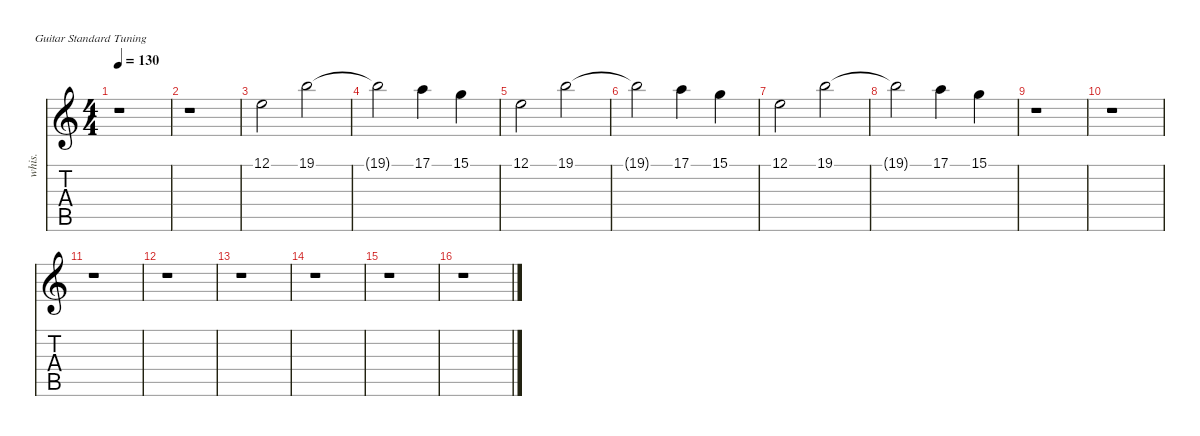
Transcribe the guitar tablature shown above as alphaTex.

\defaultSystemsLayout 4
\hideDynamics
\bracketExtendMode nobrackets
\otherSystemsTrackNameOrientation horizontal
\track ("Whistle" "whis.") {instrument whistle}
\staff {score tabs}
\tuning (E4 B3 G3 D3 A2 E2)
\ts (4 4)
\tempo 130
\clef g2
\ks c
r.1{dy f} |
r.1 |
12.1.2 19.1.2 |
19.1{t}.2 17.1.4 15.1.4 |
12.1.2 19.1.2 |
19.1{t}.2 17.1.4 15.1.4 |
12.1.2 19.1.2 |
19.1{t}.2 17.1.4 15.1.4 |
r.1 |
r.1 |
r.1 |
r.1 |
r.1 |
r.1 |
r.1 |
r.1
